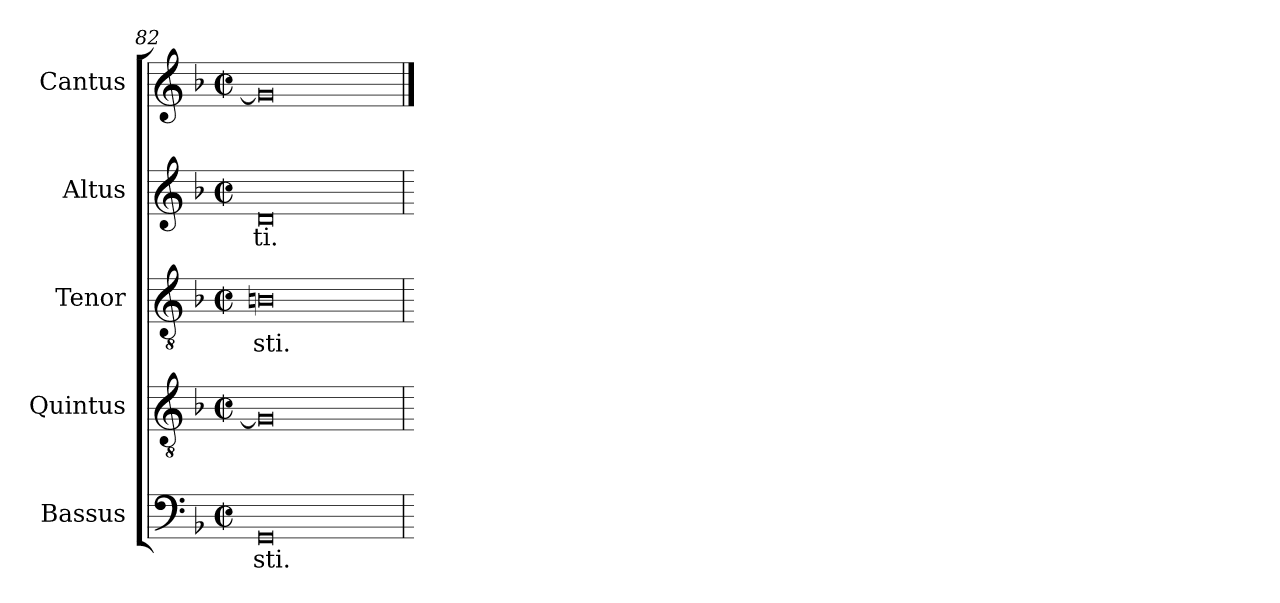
**kern	**text	**kern	**kern	**text	**kern	**text	**kern
*part5	*part5	*part4	*part3	*part3	*part2	*part2	*part1
*staff5	*staff5	*staff4	*staff3	*staff3	*staff2	*staff2	*staff1
*I"Bassus	*	*I"Quintus	*I"Tenor	*	*I"Altus	*	*I"Cantus
*clefF4	*	*clefGv2	*clefGv2	*	*clefG2	*	*clefG2
*k[b-]	*	*k[b-]	*k[b-]	*	*k[b-]	*	*k[b-]
*F:	*	*F:	*F:	*	*F:	*	*F:
*M2/2	*	*M2/2	*M2/2	*	*M2/2	*	*M2/2
*met(c|)	*	*met(c|)	*met(c|)	*	*met(c|)	*	*met(c|)
=82	=82	=82	=82	=82	=82	=82	=82
!	!LO:LY:b:cj	!	!	!LO:LY:b:cj	!	!LO:LY:b:cj	!
0GG	sti.	0G]	0Bn	-sti.	0d	ti.	0g]
=	==	=	=	==	=	==	==
*-	*-	*-	*-	*-	*-	*-	*-
